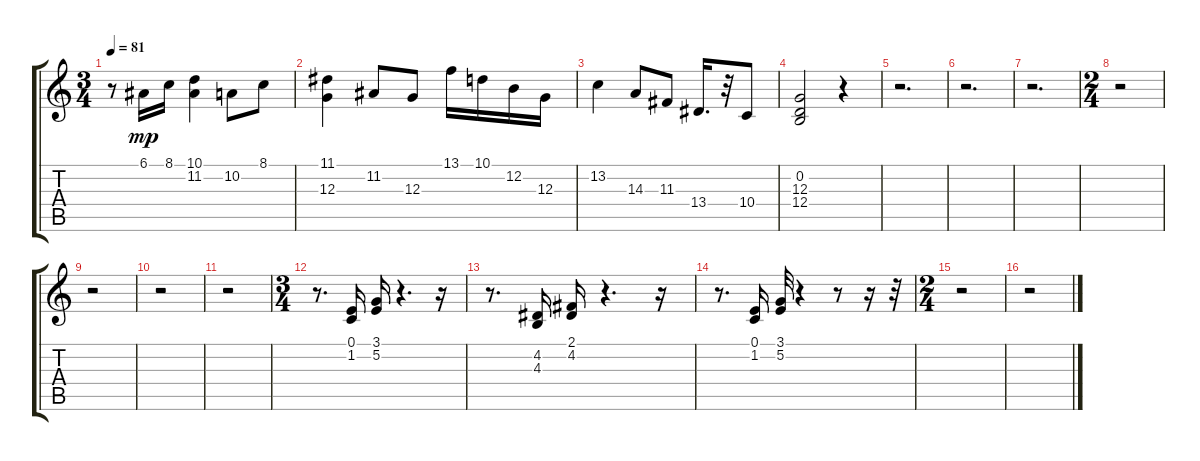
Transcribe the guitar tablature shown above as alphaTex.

\track "" {instrument flute}
\staff {score tabs}
\tuning (E4 B3 G3 D3 A2 E2) {hide}
\ts (3 4)
\tempo 81
\clef g2
\ks c
r.8{dy mp} 6.1.16 8.1.16 (10.1 11.2).4 10.2.8 8.1.8 |
(11.1 12.3).4 11.2.8 12.3.8 13.1.16 10.1.16 12.2.16 12.3.16 |
13.2.4 14.3.8 11.3.8 13.4.16{d} r.32 10.4.8 |
(0.2 12.3 12.4).2 r.4 |
r.2{d} |
r.2{d} |
r.2{d} |
\ts (2 4)
r.2 |
r.2 |
r.2 |
r.2 |
\ts (3 4)
r.8{d} (0.1 1.2).16 (3.1 5.2).16 r.4{d} r.16 |
r.8{d} (4.2 4.3).16 (2.1 4.2).16 r.4{d} r.16 |
r.8{d} (0.1 1.2).16 (3.1 5.2).32 r.4 r.8 r.16 r.32 |
\ts (2 4)
r.2 |
r.2
